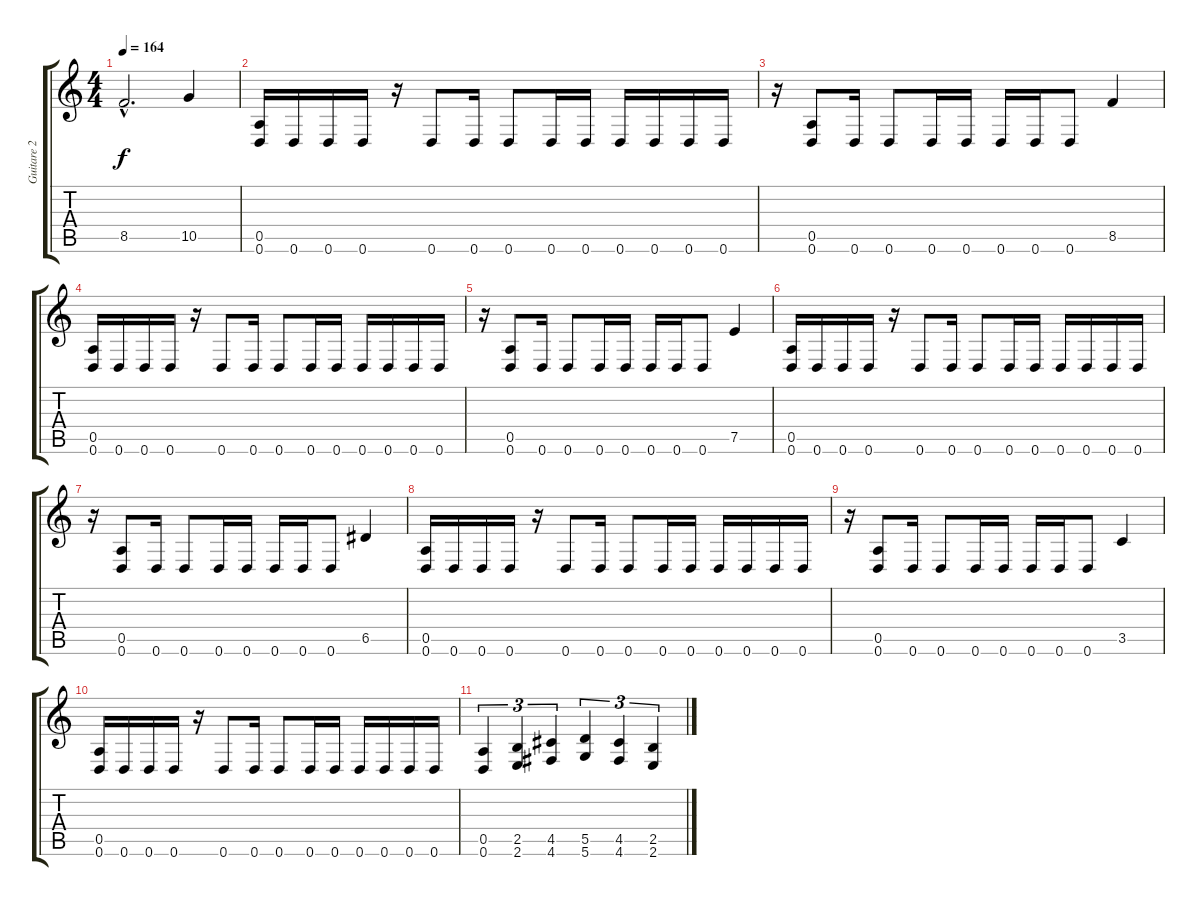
\track ("Guitare 2" "Guitare 2") {instrument distortionguitar}
\staff {score tabs}
\tuning (E4 B3 G3 D3 A2 D2) {hide}
\ts (4 4)
\tempo 164
\clef g2
\ks c
8.5{hac}.2{d dy f} 10.5.4 |
(0.5 0.6).16 0.6.16 0.6.16 0.6.16 r.16 0.6.8 0.6.16 0.6.8 0.6.16 0.6.16 0.6.16 0.6.16 0.6.16 0.6.16 |
r.16 (0.5 0.6).8 0.6.16 0.6.8 0.6.16 0.6.16 0.6.16 0.6.16 0.6.8 8.5.4 |
(0.5 0.6).16 0.6.16 0.6.16 0.6.16 r.16 0.6.8 0.6.16 0.6.8 0.6.16 0.6.16 0.6.16 0.6.16 0.6.16 0.6.16 |
r.16 (0.5 0.6).8 0.6.16 0.6.8 0.6.16 0.6.16 0.6.16 0.6.16 0.6.8 7.5.4 |
(0.5 0.6).16 0.6.16 0.6.16 0.6.16 r.16 0.6.8 0.6.16 0.6.8 0.6.16 0.6.16 0.6.16 0.6.16 0.6.16 0.6.16 |
r.16 (0.5 0.6).8 0.6.16 0.6.8 0.6.16 0.6.16 0.6.16 0.6.16 0.6.8 6.5.4 |
(0.5 0.6).16 0.6.16 0.6.16 0.6.16 r.16 0.6.8 0.6.16 0.6.8 0.6.16 0.6.16 0.6.16 0.6.16 0.6.16 0.6.16 |
r.16 (0.5 0.6).8 0.6.16 0.6.8 0.6.16 0.6.16 0.6.16 0.6.16 0.6.8 3.5.4 |
(0.5 0.6).16 0.6.16 0.6.16 0.6.16 r.16 0.6.8 0.6.16 0.6.8 0.6.16 0.6.16 0.6.16 0.6.16 0.6.16 0.6.16 |
(0.5 0.6).4{tu (3 2)} (2.5 2.6).4{tu (3 2)} (4.5 4.6).4{tu (3 2)} (5.5 5.6).4{tu (3 2)} (4.5 4.6).4{tu (3 2)} (2.5 2.6).4{tu (3 2)}
